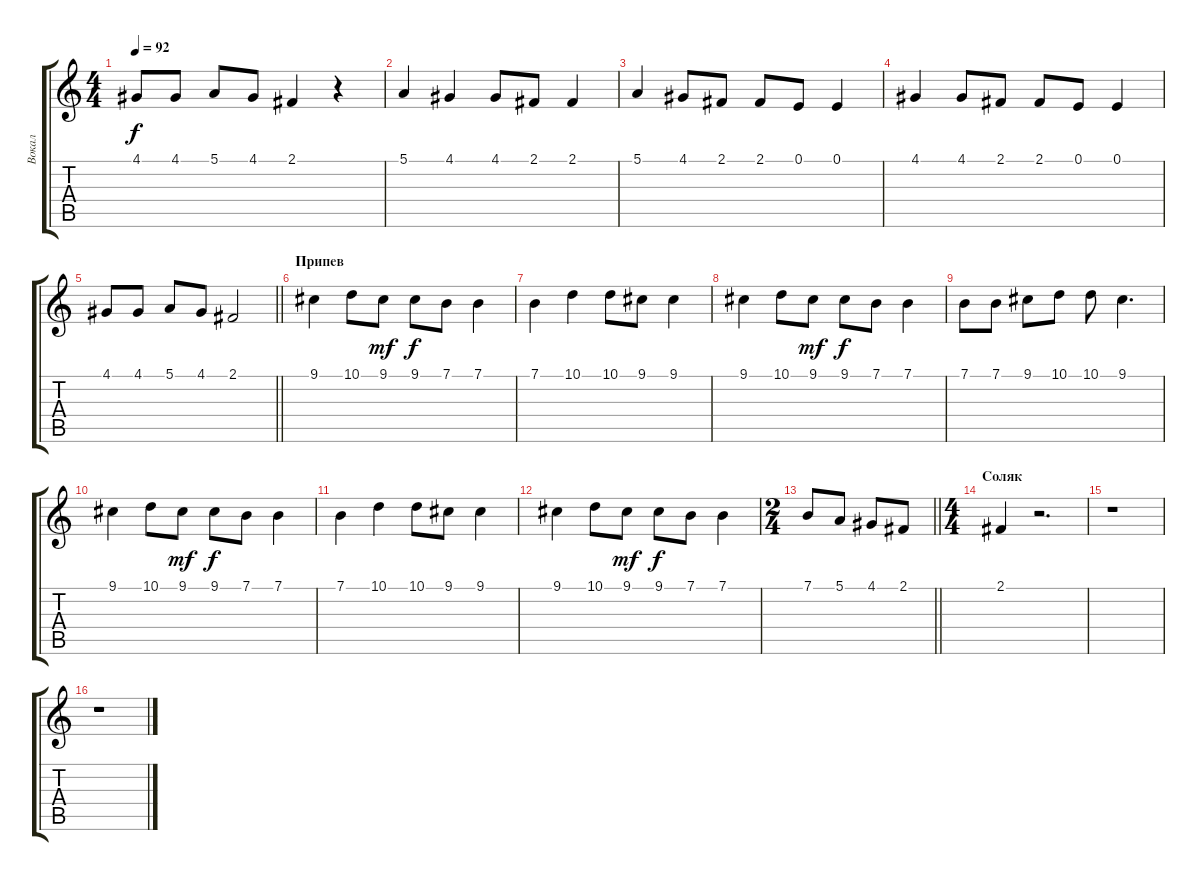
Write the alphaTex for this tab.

\track ("Вокал" "Вокал") {instrument tenorsax}
\staff {score tabs}
\tuning (E4 B3 G3 D3 A2 E2) {hide}
\ts (4 4)
\tempo 92
\clef g2
\ks c
4.1.8{dy f} 4.1.8 5.1.8 4.1.8 2.1.4 r.4 |
5.1.4 4.1.4 4.1.8 2.1.8 2.1.4 |
5.1.4 4.1.8 2.1.8 2.1.8 0.1.8 0.1.4 |
4.1.4 4.1.8 2.1.8 2.1.8 0.1.8 0.1.4 |
\barLineRight lightlight
4.1.8 4.1.8 5.1.8 4.1.8 2.1.2 |
\section ("" "Припев")
9.1.4 10.1.8 9.1.8{dy mf} 9.1.8{dy f} 7.1.8 7.1.4 |
7.1.4 10.1.4 10.1.8 9.1.8 9.1.4 |
9.1.4 10.1.8 9.1.8{dy mf} 9.1.8{dy f} 7.1.8 7.1.4 |
7.1.8 7.1.8 9.1.8 10.1.8 10.1.8 9.1.4{d} |
9.1.4 10.1.8 9.1.8{dy mf} 9.1.8{dy f} 7.1.8 7.1.4 |
7.1.4 10.1.4 10.1.8 9.1.8 9.1.4 |
9.1.4 10.1.8 9.1.8{dy mf} 9.1.8{dy f} 7.1.8 7.1.4 |
\ts (2 4)
\barLineRight lightlight
7.1.8 5.1.8 4.1.8 2.1.8 |
\ts (4 4)
\section ("" "Соляк")
2.1.4 r.2{d} |
r.1 |
r.1
